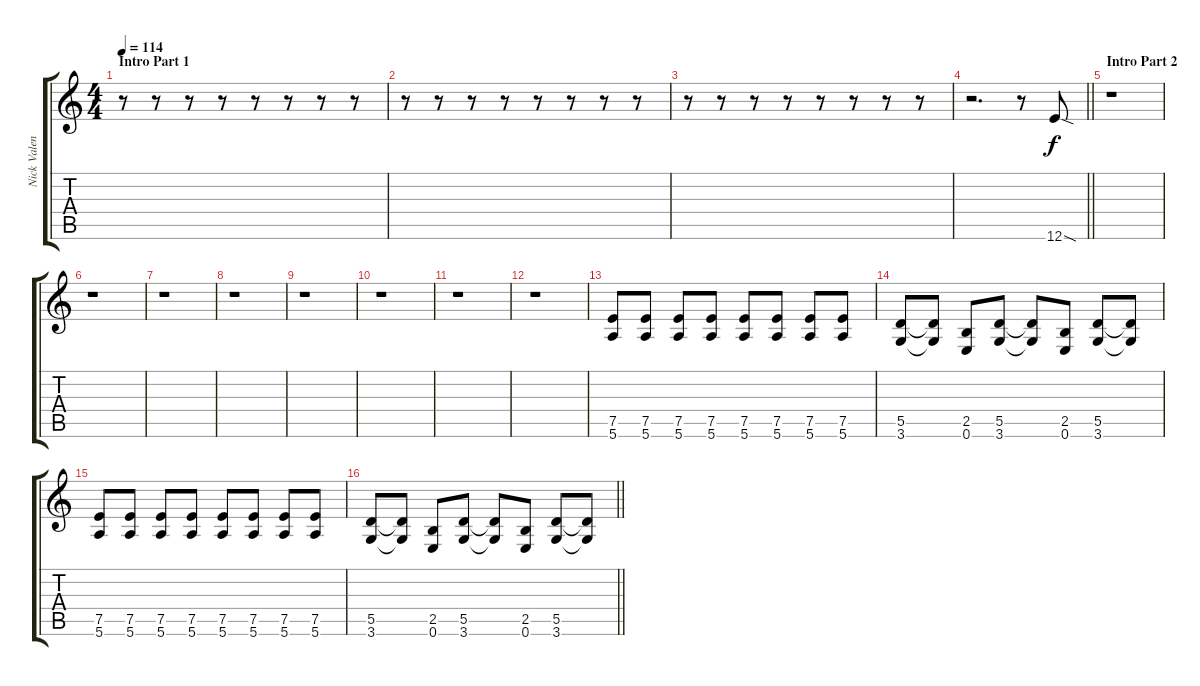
\track ("Nick Valensi" "Nick Valen") {instrument distortionguitar}
\staff {score tabs}
\tuning (E4 B3 G3 D3 A2 E2) {hide}
\ts (4 4)
\section ("" "Intro Part 1")
\tempo 114
\clef g2
\ks c
r.8{dy f instrument distortionguitar} r.8 r.8 r.8 r.8 r.8 r.8 r.8 |
r.8 r.8 r.8 r.8 r.8 r.8 r.8 r.8 |
r.8 r.8 r.8 r.8 r.8 r.8 r.8 r.8 |
\barLineRight lightlight
r.2{d} r.8 12.6{sod}.8 |
\section ("" "Intro Part 2")
r.1 |
r.1 |
r.1 |
r.1 |
r.1 |
r.1 |
r.1 |
r.1 |
(7.5 5.6).8 (7.5 5.6).8 (7.5 5.6).8 (7.5 5.6).8 (7.5 5.6).8 (7.5 5.6).8 (7.5 5.6).8 (7.5 5.6).8 |
(5.5 3.6).8 (5.5{t} 3.6{t}).8 (2.5 0.6).8 (5.5 3.6).8 (5.5{t} 3.6{t}).8 (2.5 0.6).8 (5.5 3.6).8 (5.5{t} 3.6{t}).8 |
(7.5 5.6).8 (7.5 5.6).8 (7.5 5.6).8 (7.5 5.6).8 (7.5 5.6).8 (7.5 5.6).8 (7.5 5.6).8 (7.5 5.6).8 |
\barLineRight lightlight
(5.5 3.6).8 (5.5{t} 3.6{t}).8 (2.5 0.6).8 (5.5 3.6).8 (5.5{t} 3.6{t}).8 (2.5 0.6).8 (5.5 3.6).8 (5.5{t} 3.6{t}).8
